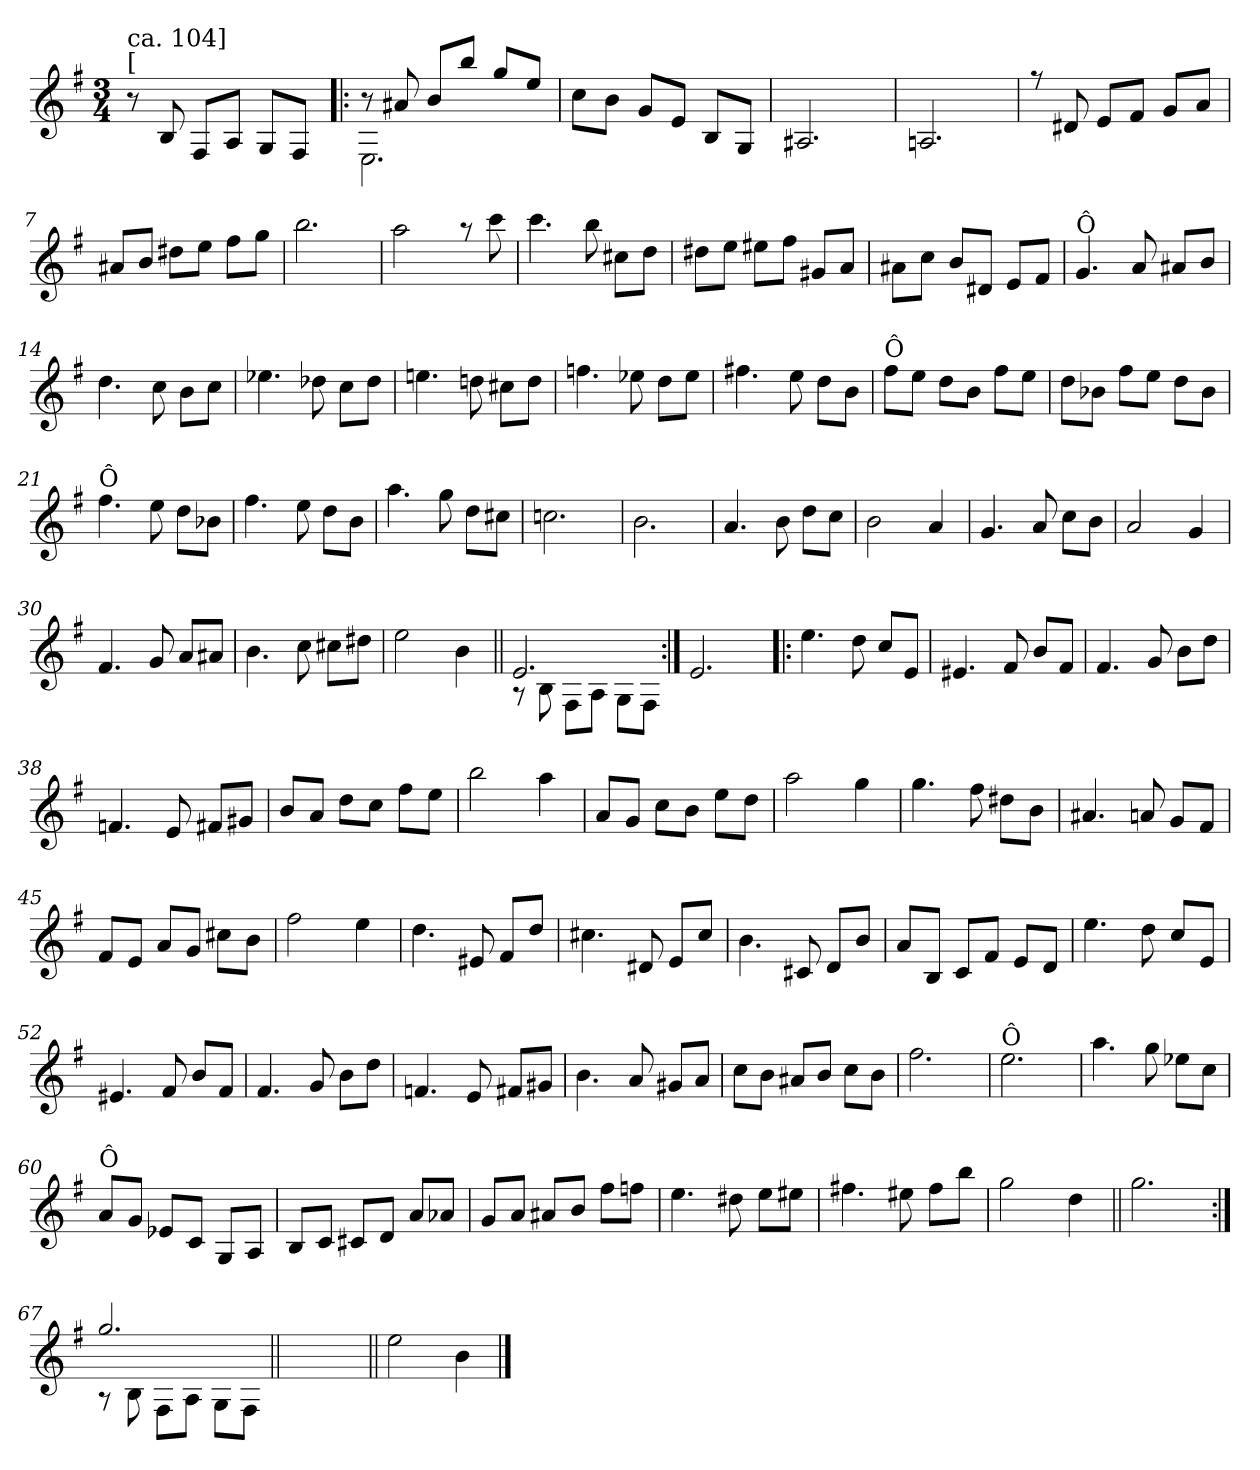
**kern
*part1
*staff1
*clefG2
*k[f#]
*G:
*M3/4
=1
!LO:TX:a:t=[
!LO:TX:a:t=ca. 104]
8r
8B!/
8F#!/L
8A!/J
8G!/L
8F#!/J
=2!|:
*^
*	*^
8r	2.E!\	2.ryy
8a#X/	.	.
8b/L	.	.
8bb/J	.	.
8gg/L	.	.
8ee/J	.	.
*	*v	*v
=3	=3
8cc\L	2.ryy
8b\J	.
8g/L	.
8e/J	.
8B/L	.
8G/J	.
=4	=4
2.A#X/	2.ryy
!!LO:LB:g=z	!!
=5	=5
2.An/	2.ryy
=6	=6
8ree	2ryy
8d#X/	.
8e/L	.
8f#/J	.
8g/L	4ryy
8a/J	.
=7	=7
8a#X/L	2.ryy
8b/J	.
8dd#X\L	.
8ee\J	.
8ff#\L	.
8gg\J	.
=8	=8
2.bb\	2.ryy
!!LO:LB:g=z	!!
=9	=9
2aa\	2.ryy
8rgg	.
8ccc\	.
=10	=10
4.ccc\	2.ryy
8bb\	.
8cc#X\L	.
8dd\J	.
=11	=11
8dd#X\L	2.ryy
8ee\J	.
8ee#X\L	.
8ff#\J	.
8g#X/L	.
8a/J	.
=12	=12
8a#X\L	2.ryy
8cc\J	.
8b/L	.
8d#X/J	.
8e/L	.
8f#/J	.
!!LO:LB:g=z	!!
=13	=13
!LO:TX:a:t=Ô	!
4.g/	2.ryy
8a/	.
8a#X/L	.
8b/J	.
=14	=14
4.dd\	2.ryy
8cc\	.
8b\L	.
8cc\J	.
=15	=15
4.ee-X\	2.ryy
8dd-X\	.
8cc\L	.
8dd-\J	.
=16	=16
4.een\	2.ryy
8ddn\	.
8cc#X\L	.
8dd\J	.
!!LO:LB:g=z	!!
=17	=17
4.ffn\	2.ryy
8ee-X\	.
8dd\L	.
8ee-\J	.
=18	=18
4.ff#X\	2.ryy
8ee\	.
8dd\L	.
8b\J	.
=19	=19
!LO:TX:a:t=Ô	!
8ff#\L	2.ryy
8ee\J	.
8dd\L	.
8b\J	.
8ff#\L	.
8ee\J	.
=20	=20
8dd\L	2.ryy
8b-X\J	.
8ff#\L	.
8ee\J	.
8dd\L	.
8b-\J	.
!!LO:LB:g=z	!!
=21	=21
!LO:TX:a:t=Ô	!
4.ff#\	2.ryy
8ee\	.
8dd\L	.
8b-X\J	.
=22	=22
4.ff#\	2.ryy
8ee\	.
8dd\L	.
8b\J	.
=23	=23
4.aa\	2.ryy
8gg\	.
8dd\L	.
8cc#X\J	.
=24	=24
2.ccn\	2.ryy
=25	=25
2.b\	2.ryy
!!LO:LB:g=z	!!
=26	=26
4.a/	2.ryy
8b\	.
8dd\L	.
8cc\J	.
=27	=27
2b\	2.ryy
4a/	.
=28	=28
4.g/	2.ryy
8a/	.
8cc\L	.
8b\J	.
=29	=29
2a/	2.ryy
4g/	.
!!LO:LB:g=z	!!
=30	=30
4.f#/	2.ryy
8g/	.
8a/L	.
8a#X/J	.
=31	=31
4.b\	2.ryy
8cc\	.
8cc#X\L	.
8dd#X\J	.
=32	=32
2ee\	2.ryy
4b\	.
=33||	=33||
*	*^
2.e/	8rA	2.ryy
.	8B!\	.
.	8F#!\L	.
.	8A!\J	.
.	8G!\L	.
.	8F#!\J	.
*	*v	*v
=34:|!	=34:|!
2.e/	2.ryy
!!LO:PB:g=z	!!
=35!|:	=35!|:
4.ee\	2.ryy
8dd\	.
8cc/L	.
8e/J	.
=36	=36
4.e#X/	2.ryy
8f#/	.
8b/L	.
8f#/J	.
=37	=37
4.f#/	2.ryy
8g/	.
8b\L	.
8dd\J	.
=38	=38
4.fn/	2.ryy
8e/	.
8f#X/L	.
8g#X/J	.
!!LO:LB:g=z	!!
=39	=39
8b/L	2.ryy
8a/J	.
8dd\L	.
8cc\J	.
8ff#\L	.
8ee\J	.
=40	=40
2bb\	2.ryy
4aa\	.
=41	=41
8a/L	2.ryy
8g/J	.
8cc\L	.
8b\J	.
8ee\L	.
8dd\J	.
=42	=42
2aa\	2.ryy
4gg\	.
=43	=43
4.gg\	2.ryy
8ff#\	.
8dd#X\L	.
8b\J	.
!!LO:LB:g=z	!!
=44	=44
4.a#X/	2.ryy
8an/	.
8g/L	.
8f#/J	.
=45	=45
8f#/L	2.ryy
8e/J	.
8a/L	.
8g/J	.
8cc#X\L	.
8b\J	.
=46	=46
2ff#\	2.ryy
4ee\	.
=47	=47
4.dd\	2.ryy
8e#X/	.
8f#/L	.
8dd/J	.
!!LO:LB:g=z	!!
=48	=48
4.cc#X\	2.ryy
8d#X/	.
8e/L	.
8cc#/J	.
=49	=49
4.b\	2.ryy
8c#X/	.
8d/L	.
8b/J	.
=50	=50
8a/L	2.ryy
8B/J	.
8c/L	.
8f#/J	.
8e/L	.
8d/J	.
=51	=51
4.ee\	2.ryy
8dd\	.
8cc/L	.
8e/J	.
!!LO:LB:g=z	!!
=52	=52
4.e#X/	2.ryy
8f#/	.
8b/L	.
8f#/J	.
=53	=53
4.f#/	2.ryy
8g/	.
8b\L	.
8dd\J	.
=54	=54
4.fn/	2.ryy
8e/	.
8f#X/L	.
8g#X/J	.
=55	=55
4.b\	2.ryy
8a/	.
8g#X/L	.
8a/J	.
!!LO:LB:g=z	!!
=56	=56
8cc\L	2.ryy
8b\J	.
8a#X/L	.
8b/J	.
8cc\L	.
8b\J	.
=57	=57
2.ff#\	2.ryy
=58	=58
!LO:TX:a:t=Ô	!
2.ee\	2.ryy
=59	=59
4.aa\	2.ryy
8gg\	.
8ee-X\L	.
8cc\J	.
=60	=60
!LO:TX:a:t=Ô	!
8a/L	2.ryy
8g/J	.
8e-X/L	.
8c/J	.
8G/L	.
8A/J	.
!!LO:LB:g=z	!!
=61	=61
8B/L	2.ryy
8c/J	.
8c#X/L	.
8d/J	.
8a/L	.
8a-X/J	.
=62	=62
8g/L	2.ryy
8a/J	.
8a#X/L	.
8b/J	.
8ff#\L	.
8ffn\J	.
=63	=63
4.ee\	2.ryy
8dd#X\	.
8ee\L	.
8ee#X\J	.
=64	=64
4.ff#X\	2.ryy
8ee#X\	.
8ff#\L	.
8bb\J	.
!!LO:LB:g=z	!!
=65	=65
2gg\	2.ryy
4dd\	.
=66||	=66||
2.gg\	2.ryy
=67:|!	=67:|!
*	*^
2.gg/	8rA	2.ryy
.	8B!\	.
.	8F#!\L	.
.	8A!\J	.
.	8G!\L	.
.	8F#!\J	.
*v	*v	*v
=67X1||
*stria0
2.ryy
=68||
*stria5
*^
2ee\	2.ryy
4b\	.
*v	*v
==
*-
